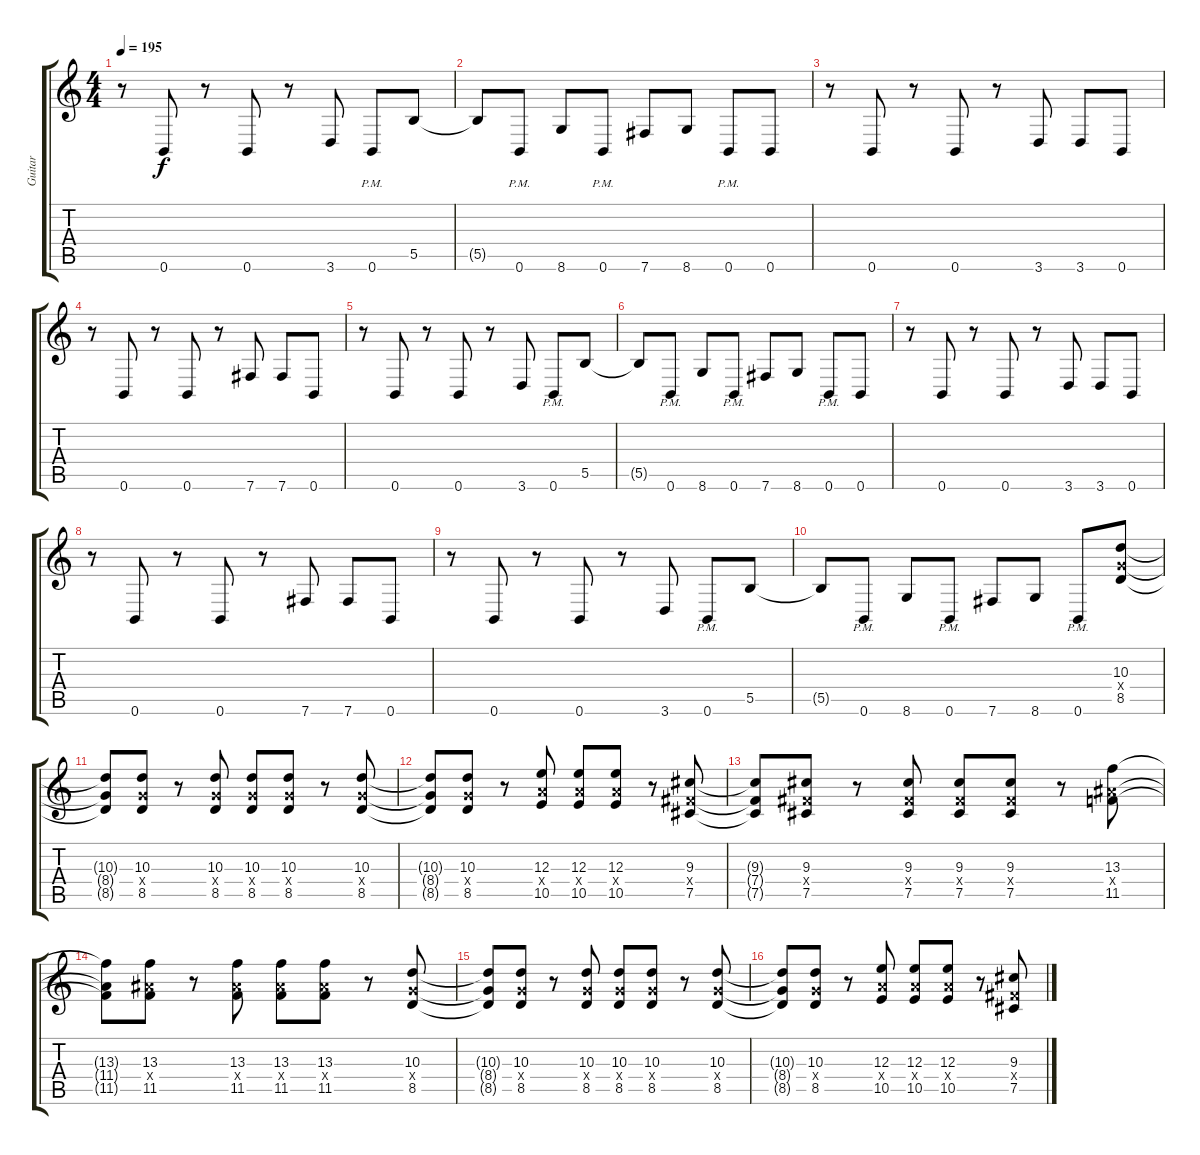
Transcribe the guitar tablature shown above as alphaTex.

\track ("Guitar" "Guitar") {instrument distortionguitar}
\staff {score tabs}
\tuning (Db4 Ab3 E3 B2 Gb2 B1) {hide}
\ts (4 4)
\tempo 195
\clef g2
\ks c
r.8{dy f} 0.6.8 r.8 0.6.8 r.8 3.6.8 0.6{pm}.8 5.5.8 |
5.5{t}.8 0.6{pm}.8 8.6.8 0.6{pm}.8 7.6.8 8.6.8 0.6{pm}.8 0.6.8 |
r.8 0.6.8 r.8 0.6.8 r.8 3.6.8 3.6.8 0.6.8 |
r.8 0.6.8 r.8 0.6.8 r.8 7.6.8 7.6.8 0.6.8 |
r.8 0.6.8 r.8 0.6.8 r.8 3.6.8 0.6{pm}.8 5.5.8 |
5.5{t}.8 0.6{pm}.8 8.6.8 0.6{pm}.8 7.6.8 8.6.8 0.6{pm}.8 0.6.8 |
r.8 0.6.8 r.8 0.6.8 r.8 3.6.8 3.6.8 0.6.8 |
r.8 0.6.8 r.8 0.6.8 r.8 7.6.8 7.6.8 0.6.8 |
r.8 0.6.8 r.8 0.6.8 r.8 3.6.8 0.6{pm}.8 5.5.8 |
5.5{t}.8 0.6{pm}.8 8.6.8 0.6{pm}.8 7.6.8 8.6.8 0.6{pm}.8 (10.3 8.4{x} 8.5).8 |
(10.3{t} 8.4{t} 8.5{t}).8 (10.3 8.4{x} 8.5).8 r.8 (10.3 8.4{x} 8.5).8 (10.3 8.4{x} 8.5).8 (10.3 8.4{x} 8.5).8 r.8 (10.3 8.4{x} 8.5).8 |
(10.3{t} 8.4{t} 8.5{t}).8 (10.3 8.4{x} 8.5).8 r.8 (12.3 10.4{x} 10.5).8 (12.3 10.4{x} 10.5).8 (12.3 10.4{x} 10.5).8 r.8 (9.3 7.4{x} 7.5).8 |
(9.3{t} 7.4{t} 7.5{t}).8 (9.3 7.4{x} 7.5).8 r.8 (9.3 7.4{x} 7.5).8 (9.3 7.4{x} 7.5).8 (9.3 7.4{x} 7.5).8 r.8 (13.3 11.4{x} 11.5).8 |
(13.3{t} 11.4{t} 11.5{t}).8 (13.3 11.4{x} 11.5).8 r.8 (13.3 11.4{x} 11.5).8 (13.3 11.4{x} 11.5).8 (13.3 11.4{x} 11.5).8 r.8 (10.3 8.4{x} 8.5).8 |
(10.3{t} 8.4{t} 8.5{t}).8 (10.3 8.4{x} 8.5).8 r.8 (10.3 8.4{x} 8.5).8 (10.3 8.4{x} 8.5).8 (10.3 8.4{x} 8.5).8 r.8 (10.3 8.4{x} 8.5).8 |
(10.3{t} 8.4{t} 8.5{t}).8 (10.3 8.4{x} 8.5).8 r.8 (12.3 10.4{x} 10.5).8 (12.3 10.4{x} 10.5).8 (12.3 10.4{x} 10.5).8 r.8 (9.3 7.4{x} 7.5).8
